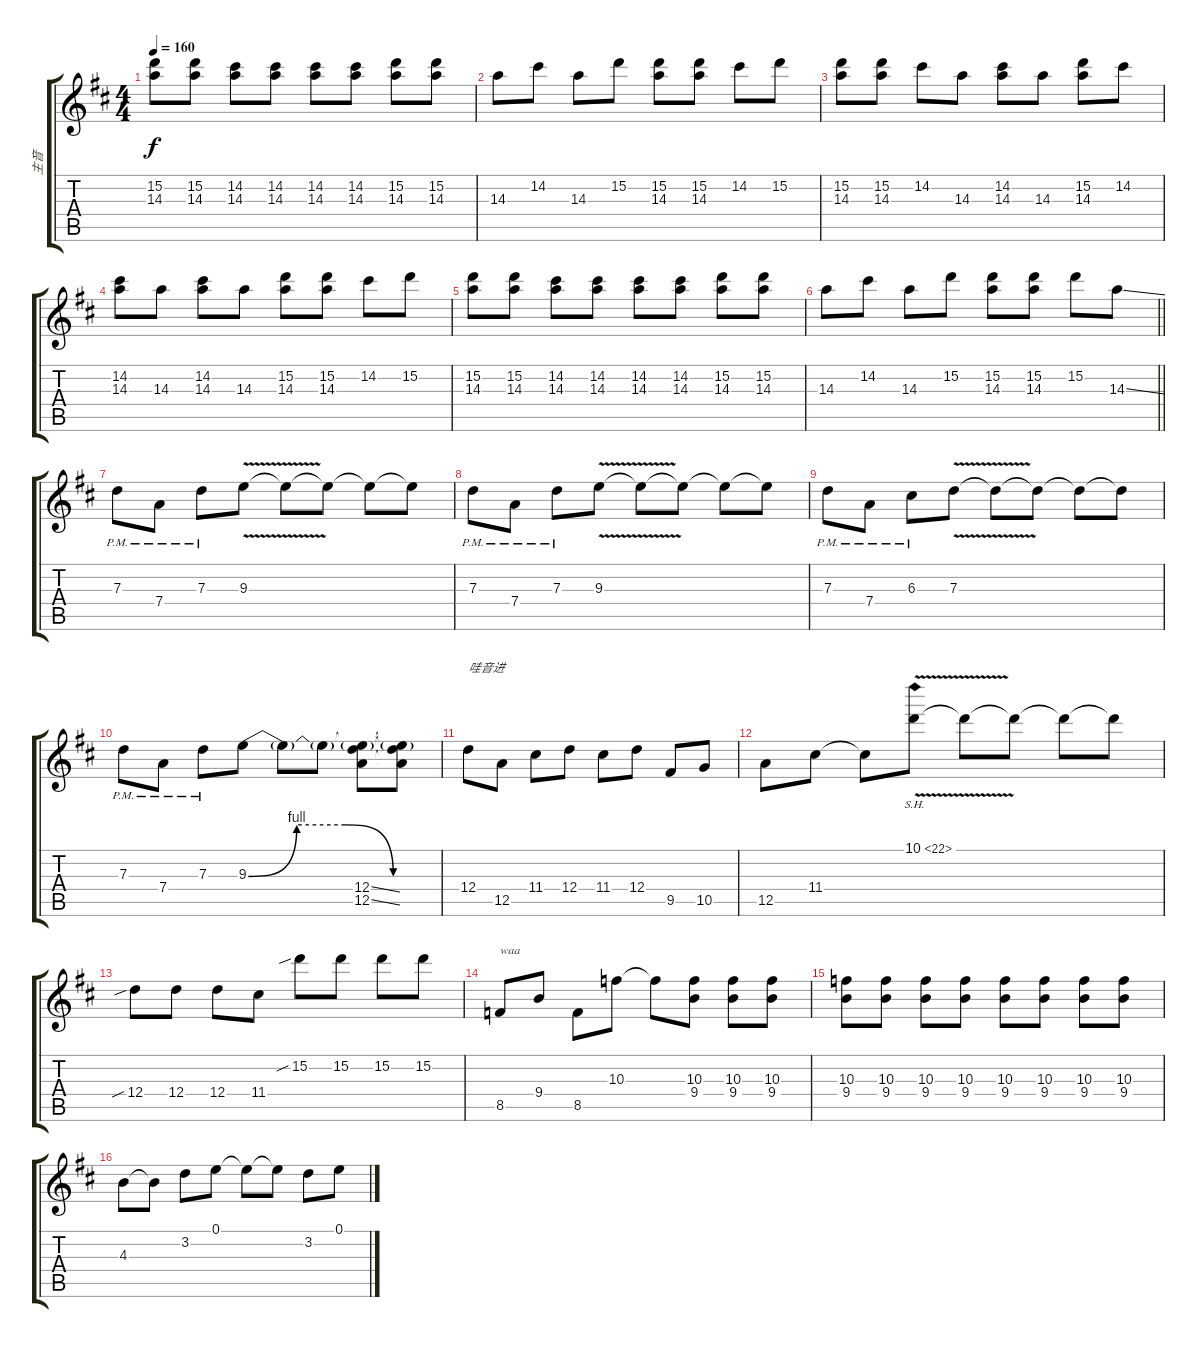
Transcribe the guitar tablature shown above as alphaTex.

\track ("主音" "主音") {instrument distortionguitar}
\staff {score tabs}
\tuning (E4 B3 G3 D3 A2 E2) {hide}
\ts (4 4)
\tempo 160
\clef g2
\ks d
(15.2 14.3).8{dy f} (15.2 14.3).8 (14.2 14.3).8 (14.2 14.3).8 (14.2 14.3).8 (14.2 14.3).8 (15.2 14.3).8 (15.2 14.3).8 |
14.3.8 14.2.8 14.3.8 15.2.8 (15.2 14.3).8 (15.2 14.3).8 14.2.8 15.2.8 |
(15.2 14.3).8 (15.2 14.3).8 14.2.8 14.3.8 (14.2 14.3).8 14.3.8 (15.2 14.3).8 14.2.8 |
(14.2 14.3).8 14.3.8 (14.2 14.3).8 14.3.8 (15.2 14.3).8 (15.2 14.3).8 14.2.8 15.2.8 |
(15.2 14.3).8 (15.2 14.3).8 (14.2 14.3).8 (14.2 14.3).8 (14.2 14.3).8 (14.2 14.3).8 (15.2 14.3).8 (15.2 14.3).8 |
\barLineRight lightlight
14.3.8 14.2.8 14.3.8 15.2.8 (15.2 14.3).8 (15.2 14.3).8 15.2.8 14.3{ss}.8 |
7.3{pm}.8 7.4{pm}.8 7.3{pm}.8 9.3{v}.8 9.3{t}.8 9.3{t}.8 9.3{t}.8 9.3{t}.8 |
7.3{pm}.8 7.4{pm}.8 7.3{pm}.8 9.3{v}.8 9.3{t}.8 9.3{t}.8 9.3{t}.8 9.3{t}.8 |
7.3{pm}.8 7.4{pm}.8 6.3{pm}.8 7.3{v}.8 7.3{t}.8 7.3{t}.8 7.3{t}.8 7.3{t}.8 |
7.3{pm}.8 7.4{pm}.8 7.3{pm}.8 9.3{be (custom 0 0 15 4 30 4 45 0 60 0)}.8 9.3{t}.8 9.3{t}.8 (9.3{t} 12.4{ss} 12.5{ss}).8 (9.3{t} 12.4{t} 12.5{t}).8 |
12.4.8{txt "哇音进"} 12.5.8 11.4.8 12.4.8 11.4.8 12.4.8 9.5.8 10.5.8 |
12.5.8 11.4.8 11.4{t}.8 10.1{sh 12 v}.8 10.1{t}.8 10.1{t}.8 10.1{t}.8 10.1{t}.8 |
12.4{sib}.8 12.4.8 12.4.8 11.4.8 15.2{sib}.8 15.2.8 15.2.8 15.2.8 |
8.5.8{txt "waa"} 9.4.8 8.5.8 10.3.8 10.3{t}.8 (10.3 9.4).8 (10.3 9.4).8 (10.3 9.4).8 |
(10.3 9.4).8 (10.3 9.4).8 (10.3 9.4).8 (10.3 9.4).8 (10.3 9.4).8 (10.3 9.4).8 (10.3 9.4).8 (10.3 9.4).8 |
4.3.8 4.3{t}.8 3.2.8 0.1.8 0.1{t}.8 0.1{t}.8 3.2.8 0.1.8
